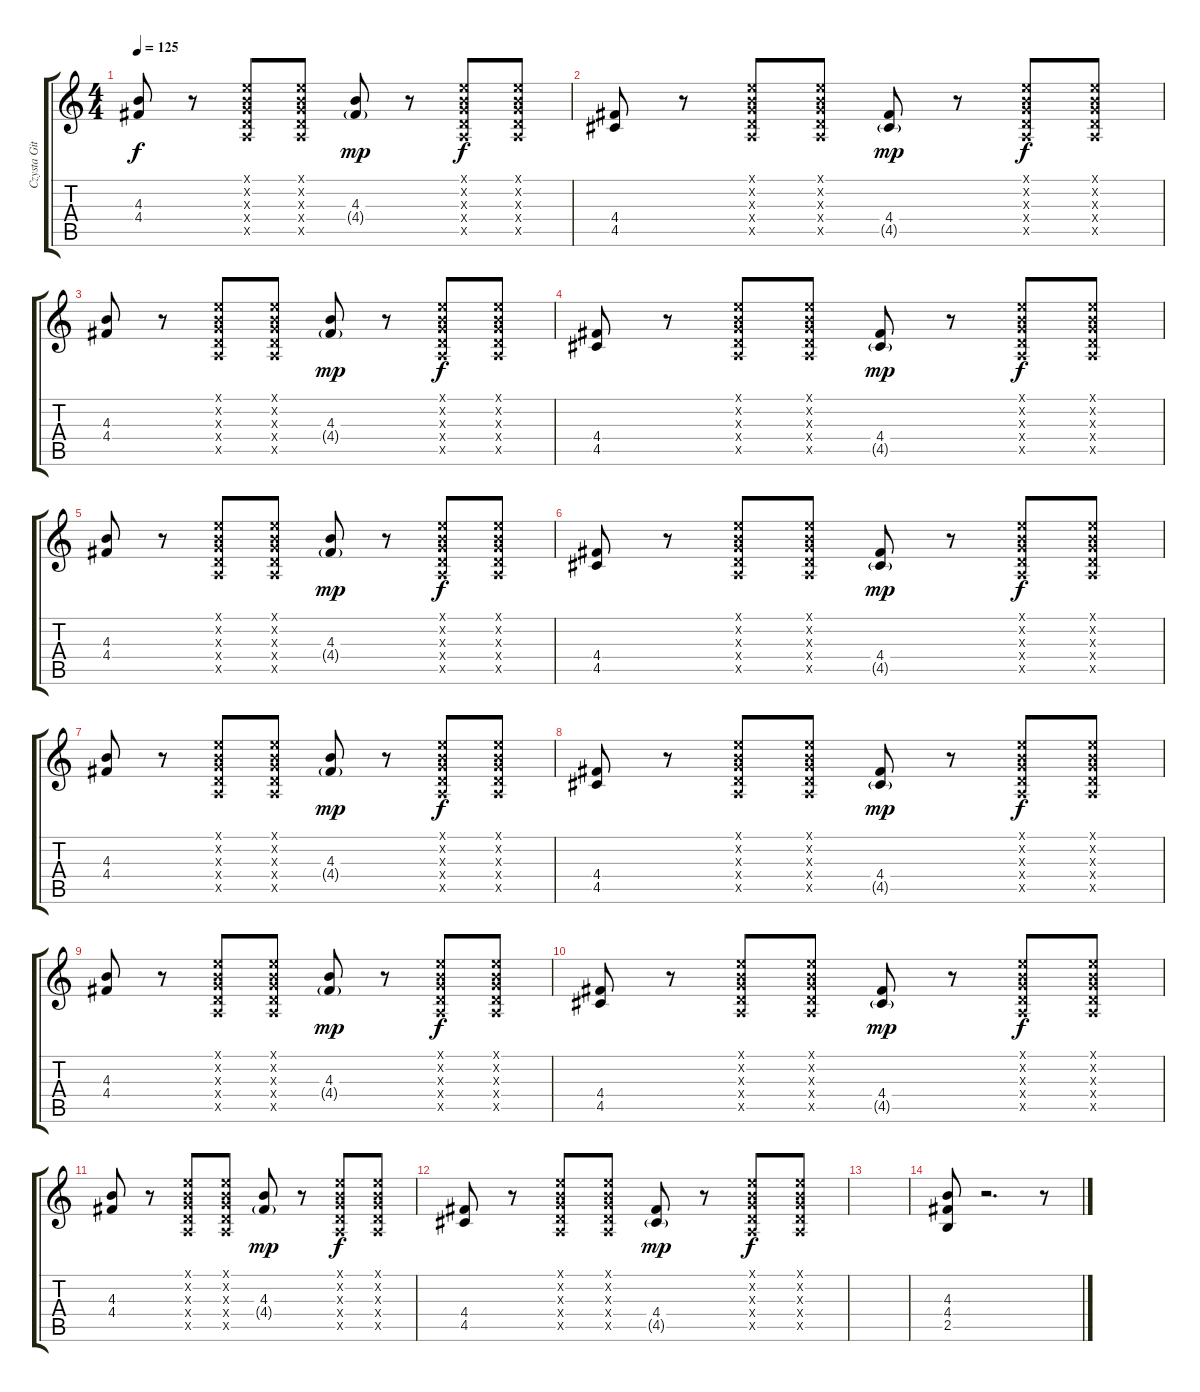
\track ("Czysta Gitara" "Czysta Git") {instrument electricguitarclean}
\staff {score tabs}
\tuning (E4 B3 G3 D3 A2 E2) {hide}
\ts (4 4)
\tempo 125
\clef g2
\ks c
(4.3 4.4).8{dy f} r.8 (0.1{x} 0.2{x} 0.3{x} 0.4{x} 0.5{x}).8 (0.1{x} 0.2{x} 0.3{x} 0.4{x} 0.5{x}).8 (4.3 4.4{g}).8{dy mp} r.8 (0.1{x} 0.2{x} 0.3{x} 0.4{x} 0.5{x}).8{dy f} (0.1{x} 0.2{x} 0.3{x} 0.4{x} 0.5{x}).8 |
(4.4 4.5).8 r.8 (0.1{x} 0.2{x} 0.3{x} 0.4{x} 0.5{x}).8 (0.1{x} 0.2{x} 0.3{x} 0.4{x} 0.5{x}).8 (4.4 4.5{g}).8{dy mp} r.8 (0.1{x} 0.2{x} 0.3{x} 0.4{x} 0.5{x}).8{dy f} (0.1{x} 0.2{x} 0.3{x} 0.4{x} 0.5{x}).8 |
(4.3 4.4).8 r.8 (0.1{x} 0.2{x} 0.3{x} 0.4{x} 0.5{x}).8 (0.1{x} 0.2{x} 0.3{x} 0.4{x} 0.5{x}).8 (4.3 4.4{g}).8{dy mp} r.8 (0.1{x} 0.2{x} 0.3{x} 0.4{x} 0.5{x}).8{dy f} (0.1{x} 0.2{x} 0.3{x} 0.4{x} 0.5{x}).8 |
(4.4 4.5).8 r.8 (0.1{x} 0.2{x} 0.3{x} 0.4{x} 0.5{x}).8 (0.1{x} 0.2{x} 0.3{x} 0.4{x} 0.5{x}).8 (4.4 4.5{g}).8{dy mp} r.8 (0.1{x} 0.2{x} 0.3{x} 0.4{x} 0.5{x}).8{dy f} (0.1{x} 0.2{x} 0.3{x} 0.4{x} 0.5{x}).8 |
(4.3 4.4).8 r.8 (0.1{x} 0.2{x} 0.3{x} 0.4{x} 0.5{x}).8 (0.1{x} 0.2{x} 0.3{x} 0.4{x} 0.5{x}).8 (4.3 4.4{g}).8{dy mp} r.8 (0.1{x} 0.2{x} 0.3{x} 0.4{x} 0.5{x}).8{dy f} (0.1{x} 0.2{x} 0.3{x} 0.4{x} 0.5{x}).8 |
(4.4 4.5).8 r.8 (0.1{x} 0.2{x} 0.3{x} 0.4{x} 0.5{x}).8 (0.1{x} 0.2{x} 0.3{x} 0.4{x} 0.5{x}).8 (4.4 4.5{g}).8{dy mp} r.8 (0.1{x} 0.2{x} 0.3{x} 0.4{x} 0.5{x}).8{dy f} (0.1{x} 0.2{x} 0.3{x} 0.4{x} 0.5{x}).8 |
(4.3 4.4).8 r.8 (0.1{x} 0.2{x} 0.3{x} 0.4{x} 0.5{x}).8 (0.1{x} 0.2{x} 0.3{x} 0.4{x} 0.5{x}).8 (4.3 4.4{g}).8{dy mp} r.8 (0.1{x} 0.2{x} 0.3{x} 0.4{x} 0.5{x}).8{dy f} (0.1{x} 0.2{x} 0.3{x} 0.4{x} 0.5{x}).8 |
(4.4 4.5).8 r.8 (0.1{x} 0.2{x} 0.3{x} 0.4{x} 0.5{x}).8 (0.1{x} 0.2{x} 0.3{x} 0.4{x} 0.5{x}).8 (4.4 4.5{g}).8{dy mp} r.8 (0.1{x} 0.2{x} 0.3{x} 0.4{x} 0.5{x}).8{dy f} (0.1{x} 0.2{x} 0.3{x} 0.4{x} 0.5{x}).8 |
(4.3 4.4).8 r.8 (0.1{x} 0.2{x} 0.3{x} 0.4{x} 0.5{x}).8 (0.1{x} 0.2{x} 0.3{x} 0.4{x} 0.5{x}).8 (4.3 4.4{g}).8{dy mp} r.8 (0.1{x} 0.2{x} 0.3{x} 0.4{x} 0.5{x}).8{dy f} (0.1{x} 0.2{x} 0.3{x} 0.4{x} 0.5{x}).8 |
(4.4 4.5).8 r.8 (0.1{x} 0.2{x} 0.3{x} 0.4{x} 0.5{x}).8 (0.1{x} 0.2{x} 0.3{x} 0.4{x} 0.5{x}).8 (4.4 4.5{g}).8{dy mp} r.8 (0.1{x} 0.2{x} 0.3{x} 0.4{x} 0.5{x}).8{dy f} (0.1{x} 0.2{x} 0.3{x} 0.4{x} 0.5{x}).8 |
(4.3 4.4).8 r.8 (0.1{x} 0.2{x} 0.3{x} 0.4{x} 0.5{x}).8 (0.1{x} 0.2{x} 0.3{x} 0.4{x} 0.5{x}).8 (4.3 4.4{g}).8{dy mp} r.8 (0.1{x} 0.2{x} 0.3{x} 0.4{x} 0.5{x}).8{dy f} (0.1{x} 0.2{x} 0.3{x} 0.4{x} 0.5{x}).8 |
(4.4 4.5).8 r.8 (0.1{x} 0.2{x} 0.3{x} 0.4{x} 0.5{x}).8 (0.1{x} 0.2{x} 0.3{x} 0.4{x} 0.5{x}).8 (4.4 4.5{g}).8{dy mp} r.8 (0.1{x} 0.2{x} 0.3{x} 0.4{x} 0.5{x}).8{dy f} (0.1{x} 0.2{x} 0.3{x} 0.4{x} 0.5{x}).8 |
|
(4.3 4.4 2.5).8 r.2{d} r.8
